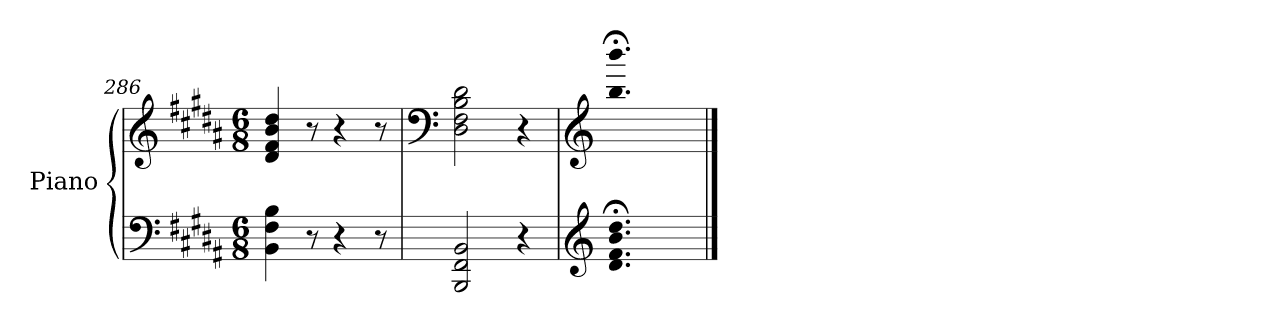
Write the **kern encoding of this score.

**kern	**kern
*part1	*part1
*staff2	*staff1
*I"Piano	*
*I'Pno	*
*clefF4	*clefG2
*k[f#c#g#d#a#]	*k[f#c#g#d#a#]
*M6/8	*M6/8
=286	=286
4BB\ 4F#\ 4B\	4d#/ 4f#/ 4b/ 4dd#/
8r	8r
4r	4r
8r	8r
=287	=287
*	*clefF4
2BBB/ 2FF#/ 2BB/	2D#\ 2F#\ 2B\ 2d#\
4r	4r
=288	=288
*clefG2	*clefG2
*Xtuplet	*
!LO:N:vis=1.	!
*	*Xtuplet
!	!LO:N:vis=1.
960%617d#/;< 960%617f#/;< 960%617b/;< 960%617dd#/;<	960%617bb\;< 960%617bbb\;<
!LO:N:vis=8	!LO:N:vis=8
960%103ryy	960%103ryy
==	==
*-	*-
